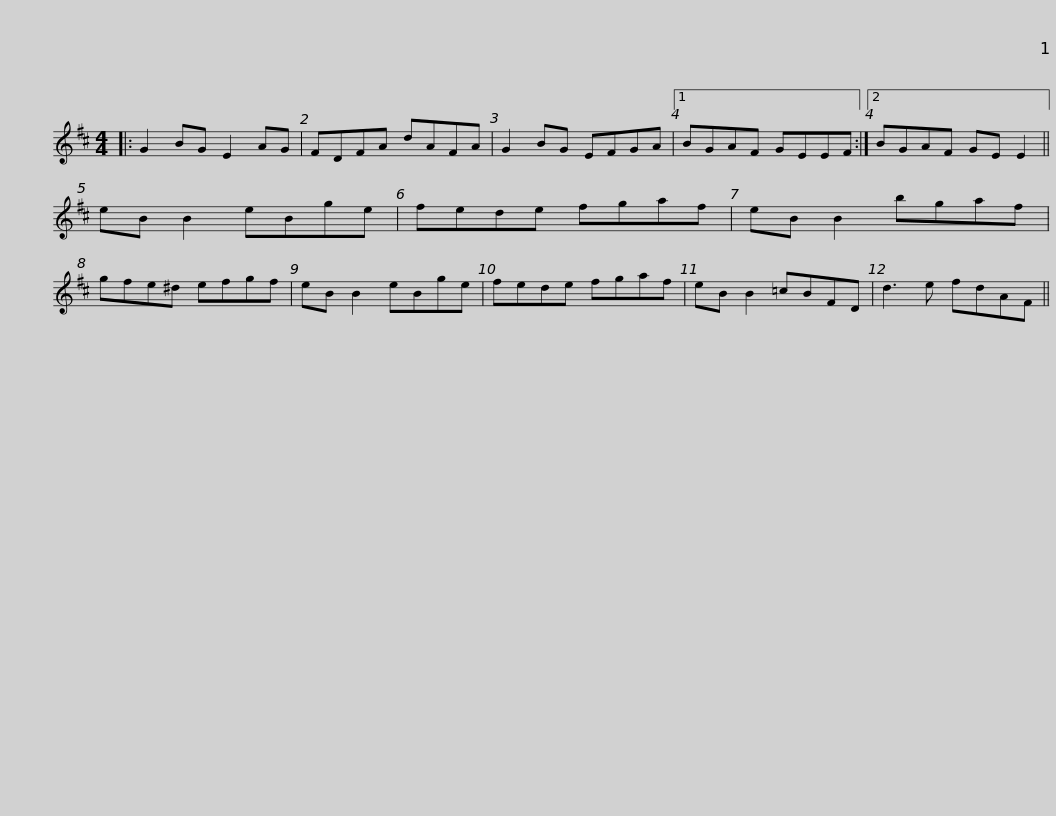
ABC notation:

X:1
L:1/8
M:4/4
I:linebreak $
K:D
V:1 treble
V:1
|: G2 BG E2 AG | FDFA dAFA | G2 BG EFGA |1 BGAF GEEF :|2 BGAF GE E2 ||$ %5
 eB B2 eBge | fede fgaf | eB B2 bgaf | gfe^d efgf | eB B2 eBge |$ %10
 fede fgaf | eB B2 =cBFD | d3 e fdAF || %13
